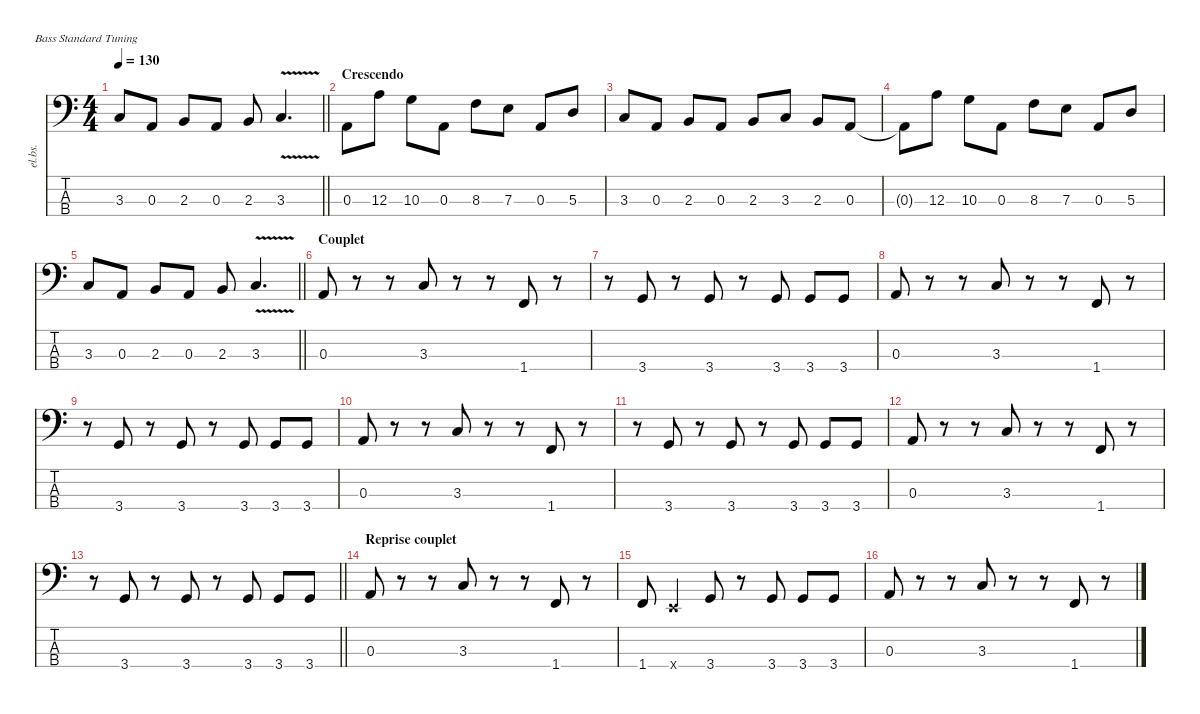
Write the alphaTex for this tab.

\defaultSystemsLayout 4
\hideDynamics
\bracketExtendMode nobrackets
\track ("Chipon" "el.bs.") {instrument electricbassfinger}
\staff {score tabs}
\tuning (G2 D2 A1 E1)
\ts (4 4)
\tempo 130
\clef f4
\barLineRight lightlight
\ks c
3.3.8{dy f} 0.3.8 2.3.8 0.3.8 2.3.8 3.3{v}.4{d} |
\section ("" "Crescendo")
0.3.8{dy mp} 12.3.8 10.3.8 0.3.8 8.3.8 7.3.8 0.3.8 5.3.8 |
3.3.8 0.3.8 2.3.8 0.3.8 2.3.8 3.3.8 2.3.8 0.3.8 |
0.3{t}.8{dy mf} 12.3.8 10.3.8 0.3.8 8.3.8 7.3.8 0.3.8 5.3.8 |
\barLineRight lightlight
3.3.8{dy f} 0.3.8 2.3.8 0.3.8 2.3.8 3.3{v}.4{d} |
\section ("" "Couplet")
0.3.8 r.8 r.8 3.3.8 r.8 r.8 1.4.8 r.8 |
r.8 3.4.8 r.8 3.4.8 r.8 3.4.8 3.4.8 3.4.8 |
0.3.8 r.8 r.8 3.3.8 r.8 r.8 1.4.8 r.8 |
r.8 3.4.8 r.8 3.4.8 r.8 3.4.8 3.4.8 3.4.8 |
0.3.8 r.8 r.8 3.3.8 r.8 r.8 1.4.8 r.8 |
r.8 3.4.8 r.8 3.4.8 r.8 3.4.8 3.4.8 3.4.8 |
0.3.8 r.8 r.8 3.3.8 r.8 r.8 1.4.8 r.8 |
\barLineRight lightlight
r.8 3.4.8 r.8 3.4.8 r.8 3.4.8 3.4.8 3.4.8 |
\section ("" "Reprise couplet")
0.3.8 r.8 r.8 3.3.8 r.8 r.8 1.4.8 r.8 |
1.4.8{dy mf} 0.4{x}.4 3.4.8{dy f} r.8 3.4.8 3.4.8 3.4.8 |
0.3.8 r.8 r.8 3.3.8 r.8 r.8 1.4.8 r.8
